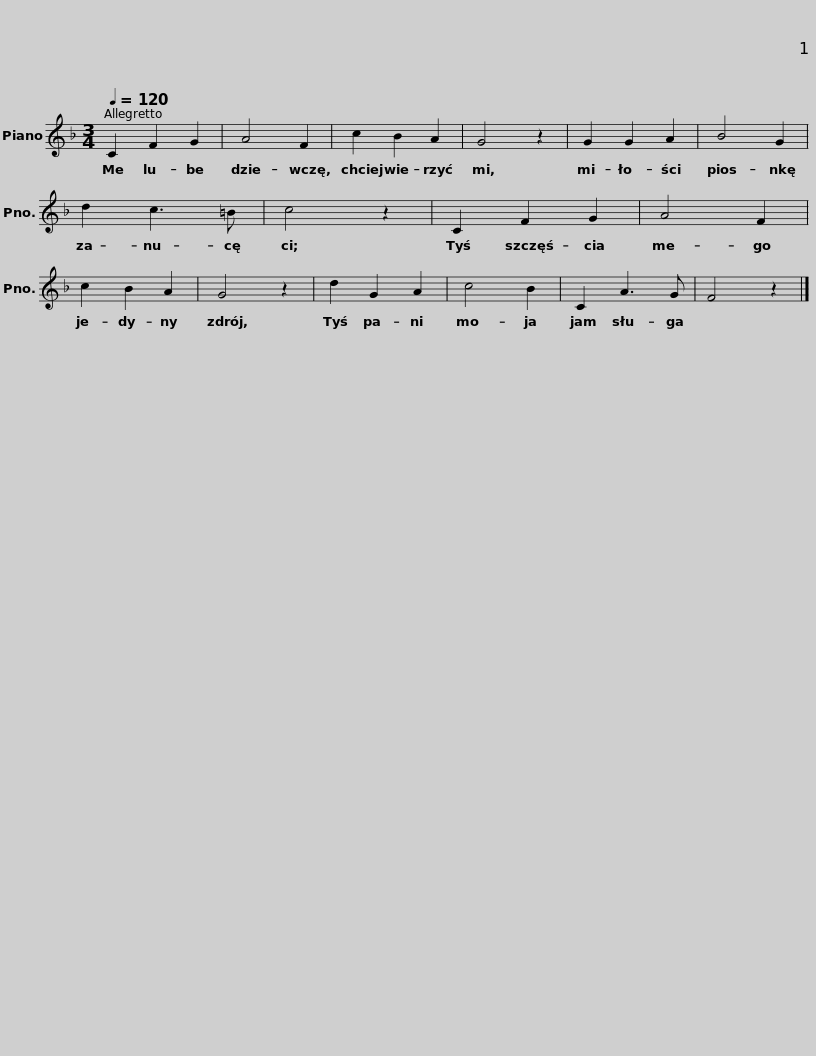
X:1
L:1/8
Q:1/4=120
M:3/4
I:linebreak $
K:F
V:1 treble
V:1
 C2 F2 G2 | A4 F2 | c2 B2 A2 | G4 z2 | G2 G2 A2 | %5
 B4 G2 | d2 c3 =B | c4 z2 |$ C2 F2 G2 | A4 F2 | %10
 c2 B2 A2 | G4 z2 | d2 G2 A2 | c4 B2 | C2 A3 G | %15
 F4 z2 |] %16
